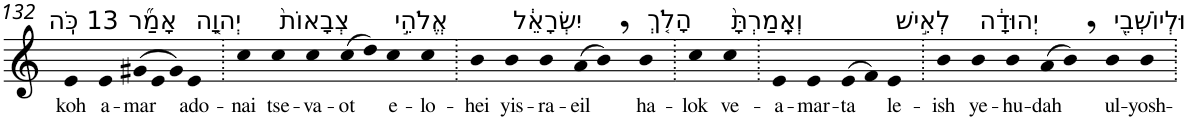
**kern	**text
*part1	*part1
*staff1	*staff1
*I"Piano	*
*I'Pno	*
!!LO:PB:g=z
*clefG2	*
*k[]	*
=132	=132
!LO:TX:a:t=13 כֹּֽה	!
!	!LO:LY:b
4e	koh
!LO:TX:a:t=אָמַ֞ר	!
!	!LO:LY:b
4e	a-
*Xtuplet	*
!	!LO:LY:b
(>12g#X	-mar
12e	.
12g#)	.
!LO:TX:a:t=יְהוָ֤ה	!
!	!LO:LY:b
4e	ado-
=133.	=133.
!	!LO:LY:b
4cc	-nai
!LO:TX:a:t=צְבָאוֹת֙	!
!	!LO:LY:b
4cc	tse-
!	!LO:LY:b
4cc	-va-
!	!LO:LY:b
(>8cc	-ot
8dd)	.
!LO:TX:a:t=אֱלֹהֵ֣י	!
!	!LO:LY:b
4cc	e-
!	!LO:LY:b
4cc	-lo-
=134.	=134.
!	!LO:LY:b
4b	-hei
!LO:TX:a:t=יִשְׂרָאֵ֔ל	!
!	!LO:LY:b
4b	yis-
!	!LO:LY:b
4b	-ra-
!	!LO:LY:b
(>8a	-eil
8b,)	.
!LO:TX:a:t=הָלֹ֤ךְ	!
!	!LO:LY:b
4b	ha-
=135.	=135.
!	!LO:LY:b
4cc	-lok
!LO:TX:a:t=וְאָֽמַרְתָּ֙	!
!	!LO:LY:b
4cc	ve-
=136.	=136.
!	!LO:LY:b
4e	-a-
!	!LO:LY:b
4e	-mar-
!	!LO:LY:b
(>8e	-ta
8f)	.
!LO:TX:a:t=לְאִ֣ישׁ	!
!	!LO:LY:b
4e	le-
=137.	=137.
!	!LO:LY:b
4b	-ish
!LO:TX:a:t=יְהוּדָ֔ה	!
!	!LO:LY:b
4b	ye-
!	!LO:LY:b
4b	-hu-
!	!LO:LY:b
(>8a	-dah
8b,)	.
!LO:TX:a:t=וּלְיוֹשְׁבֵ֖י	!
!	!LO:LY:b
4b	ul-
!	!LO:LY:b
4b	-yosh-
=.	=.
*-	*-
